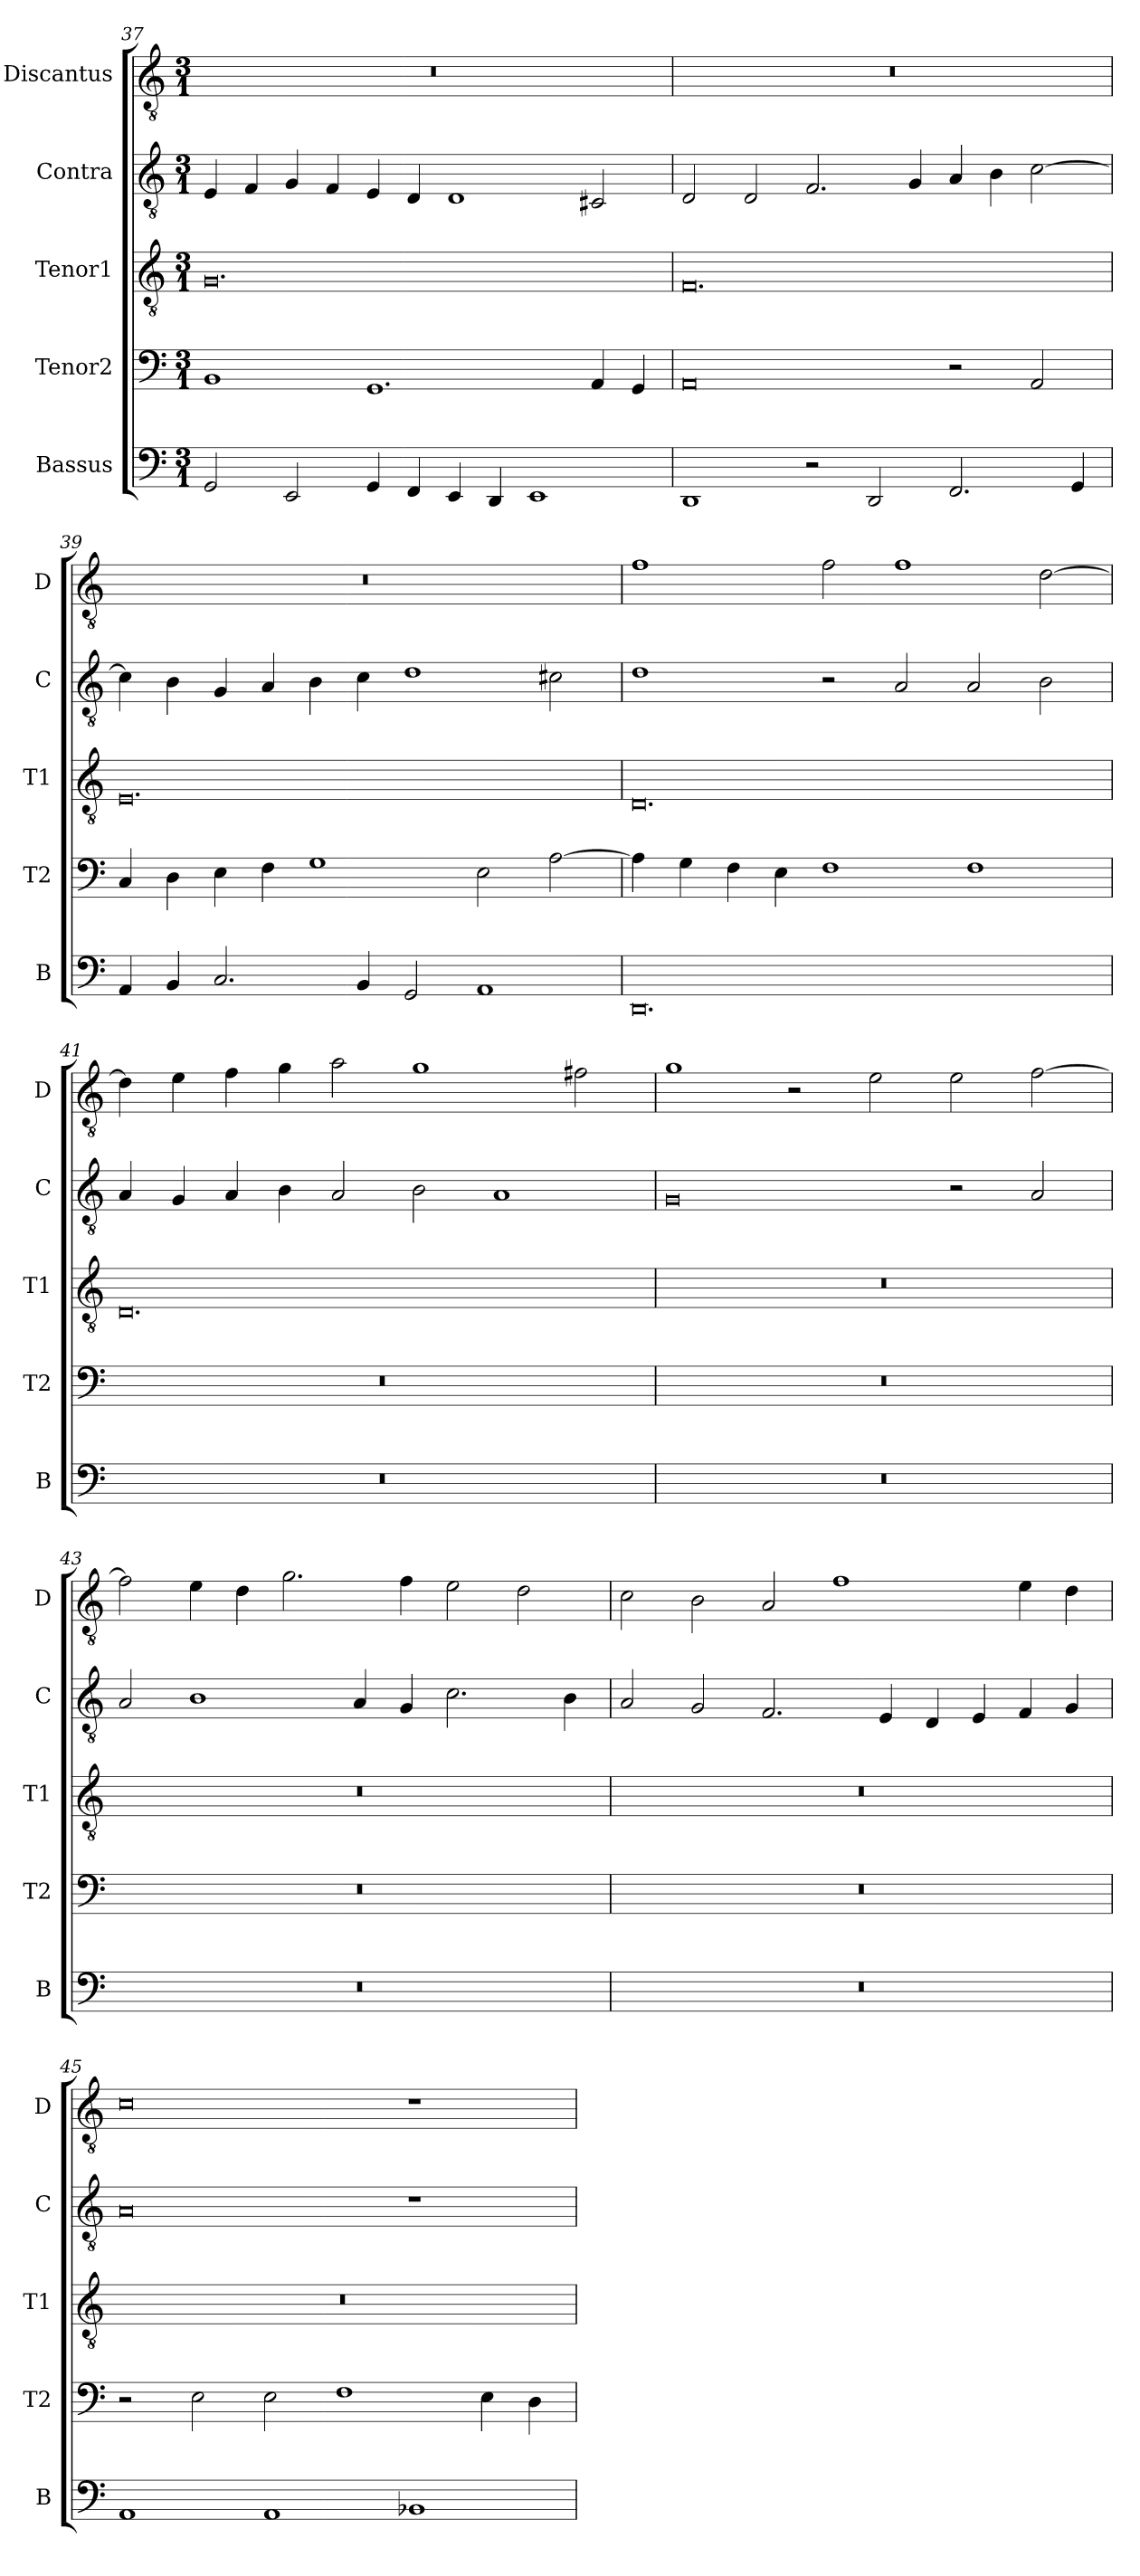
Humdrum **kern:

**kern	**kern	**kern	**kern	**kern
*part5	*part4	*part3	*part2	*part1
*staff5	*staff4	*staff3	*staff2	*staff1
*I"Bassus	*I"Tenor2	*I"Tenor1	*I"Contra	*I"Discantus
*I'B	*I'T2	*I'T1	*I'C	*I'D
*clefF4	*clefF4	*clefGv2	*clefGv2	*clefGv2
*k[]	*k[]	*k[]	*k[]	*k[]
*M3/1	*M3/1	*M3/1	*M3/1	*M3/1
=37	=37	=37	=37	=37
2GG/	1BB	0.G	4E/	0.r
.	.	.	4F/	.
2EE/	.	.	4G/	.
.	.	.	4F/	.
4GG/	1.GG	.	4E/	.
4FF/	.	.	4D/	.
4EE/	.	.	1D	.
4DD/	.	.	.	.
1EE	.	.	.	.
.	4AA/	.	2C#X/	.
.	4GG/	.	.	.
=38	=38	=38	=38	=38
1DD	0AA	0.F	2D/	0.r
.	.	.	2D/	.
2r	.	.	2.F/	.
2DD/	.	.	.	.
.	.	.	4G/	.
2.FF/	2r	.	4A/	.
.	.	.	4B\	.
.	2AA/	.	[2c\	.
4GG/	.	.	.	.
=39	=39	=39	=39	=39
4AA/	4C/	0.E	4c\]	0.r
4BB/	4D\	.	4B\	.
2.C/	4E\	.	4G/	.
.	4F\	.	4A/	.
.	1G	.	4B\	.
4BB/	.	.	4c\	.
2GG/	.	.	1d	.
1AA	2E\	.	.	.
.	[2A\	.	2c#X\	.
=40	=40	=40	=40	=40
0.DD	4A\]	0.D	1d	1f
.	4G\	.	.	.
.	4F\	.	.	.
.	4E\	.	.	.
.	1F	.	2r	2f\
.	.	.	2A/	1f
.	1F	.	2A/	.
.	.	.	2B\	[2d\
=41	=41	=41	=41	=41
0.r	0.r	0.D	4A/	4d\]
.	.	.	4G/	4e\
.	.	.	4A/	4f\
.	.	.	4B\	4g\
.	.	.	2A/	2a\
.	.	.	2B\	1g
.	.	.	1A	.
.	.	.	.	2f#X\
=42	=42	=42	=42	=42
0.r	0.r	0.r	0G	1g
.	.	.	.	2r
.	.	.	.	2e\
.	.	.	2r	2e\
.	.	.	2A/	[2f\
=43	=43	=43	=43	=43
0.r	0.r	0.r	2A/	2f\]
.	.	.	1B	4e\
.	.	.	.	4d\
.	.	.	.	2.g\
.	.	.	4A/	.
.	.	.	4G/	4f\
.	.	.	2.c\	2e\
.	.	.	.	2d\
.	.	.	4B\	.
=44	=44	=44	=44	=44
0.r	0.r	0.r	2A/	2c\
.	.	.	2G/	2B\
.	.	.	2.F/	2A/
.	.	.	.	1f
.	.	.	4E/	.
.	.	.	4D/	.
.	.	.	4E/	.
.	.	.	4F/	4e\
.	.	.	4G/	4d\
=45	=45	=45	=45	=45
1AA	2r	0.r	0A	0c
.	2E\	.	.	.
1AA	2E\	.	.	.
.	1F	.	.	.
1BB-X	.	.	1r	1r
.	4E\	.	.	.
.	4D\	.	.	.
=	=	=	=	=
*-	*-	*-	*-	*-
